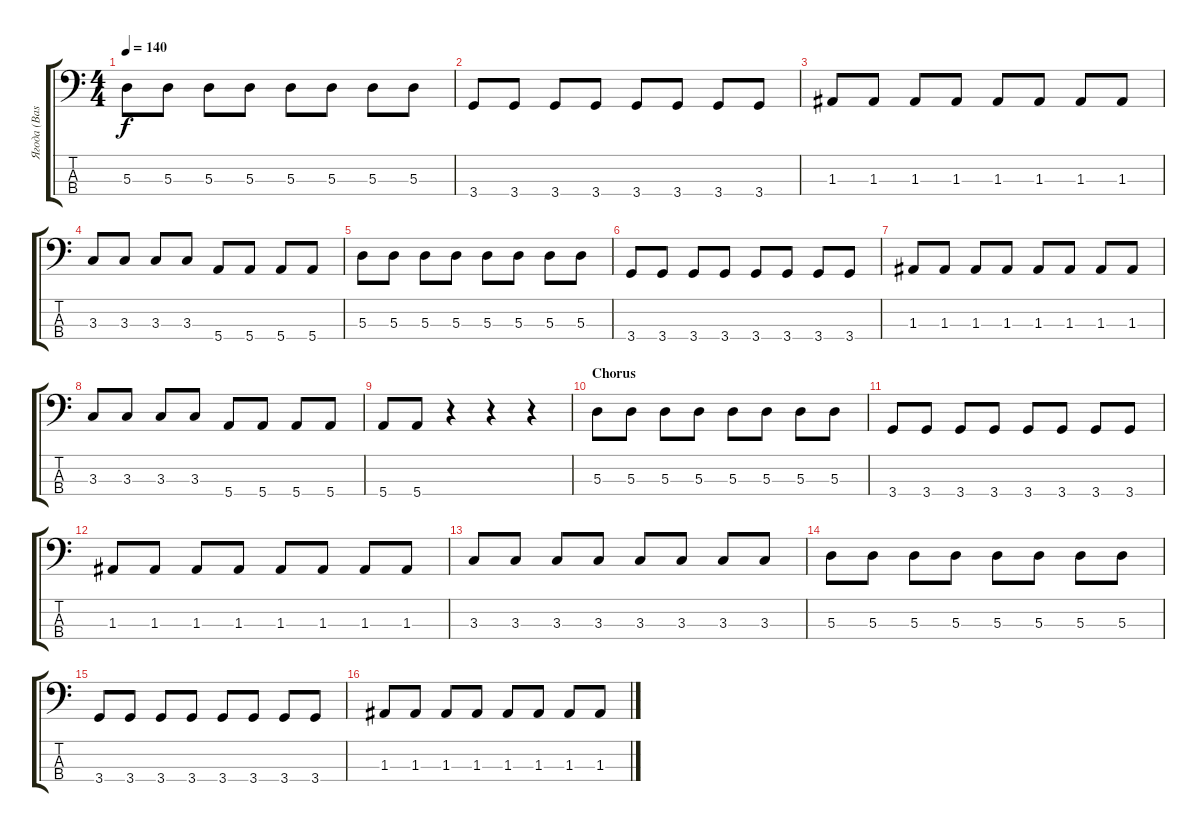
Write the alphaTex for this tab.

\track ("Ягода (Bass)" "Ягода (Bas") {instrument electricbassfinger}
\staff {score tabs}
\tuning (G2 D2 A1 E1) {hide}
\ts (4 4)
\tempo 140
\clef f4
\ks c
5.3.8{dy f} 5.3.8 5.3.8 5.3.8 5.3.8 5.3.8 5.3.8 5.3.8 |
3.4.8 3.4.8 3.4.8 3.4.8 3.4.8 3.4.8 3.4.8 3.4.8 |
1.3.8 1.3.8 1.3.8 1.3.8 1.3.8 1.3.8 1.3.8 1.3.8 |
3.3.8 3.3.8 3.3.8 3.3.8 5.4.8 5.4.8 5.4.8 5.4.8 |
5.3.8 5.3.8 5.3.8 5.3.8 5.3.8 5.3.8 5.3.8 5.3.8 |
3.4.8 3.4.8 3.4.8 3.4.8 3.4.8 3.4.8 3.4.8 3.4.8 |
1.3.8 1.3.8 1.3.8 1.3.8 1.3.8 1.3.8 1.3.8 1.3.8 |
3.3.8 3.3.8 3.3.8 3.3.8 5.4.8 5.4.8 5.4.8 5.4.8 |
5.4.8 5.4.8 r.4 r.4 r.4 |
\section ("" "Chorus")
5.3.8 5.3.8 5.3.8 5.3.8 5.3.8 5.3.8 5.3.8 5.3.8 |
3.4.8 3.4.8 3.4.8 3.4.8 3.4.8 3.4.8 3.4.8 3.4.8 |
1.3.8 1.3.8 1.3.8 1.3.8 1.3.8 1.3.8 1.3.8 1.3.8 |
3.3.8 3.3.8 3.3.8 3.3.8 3.3.8 3.3.8 3.3.8 3.3.8 |
5.3.8 5.3.8 5.3.8 5.3.8 5.3.8 5.3.8 5.3.8 5.3.8 |
3.4.8 3.4.8 3.4.8 3.4.8 3.4.8 3.4.8 3.4.8 3.4.8 |
1.3.8 1.3.8 1.3.8 1.3.8 1.3.8 1.3.8 1.3.8 1.3.8
